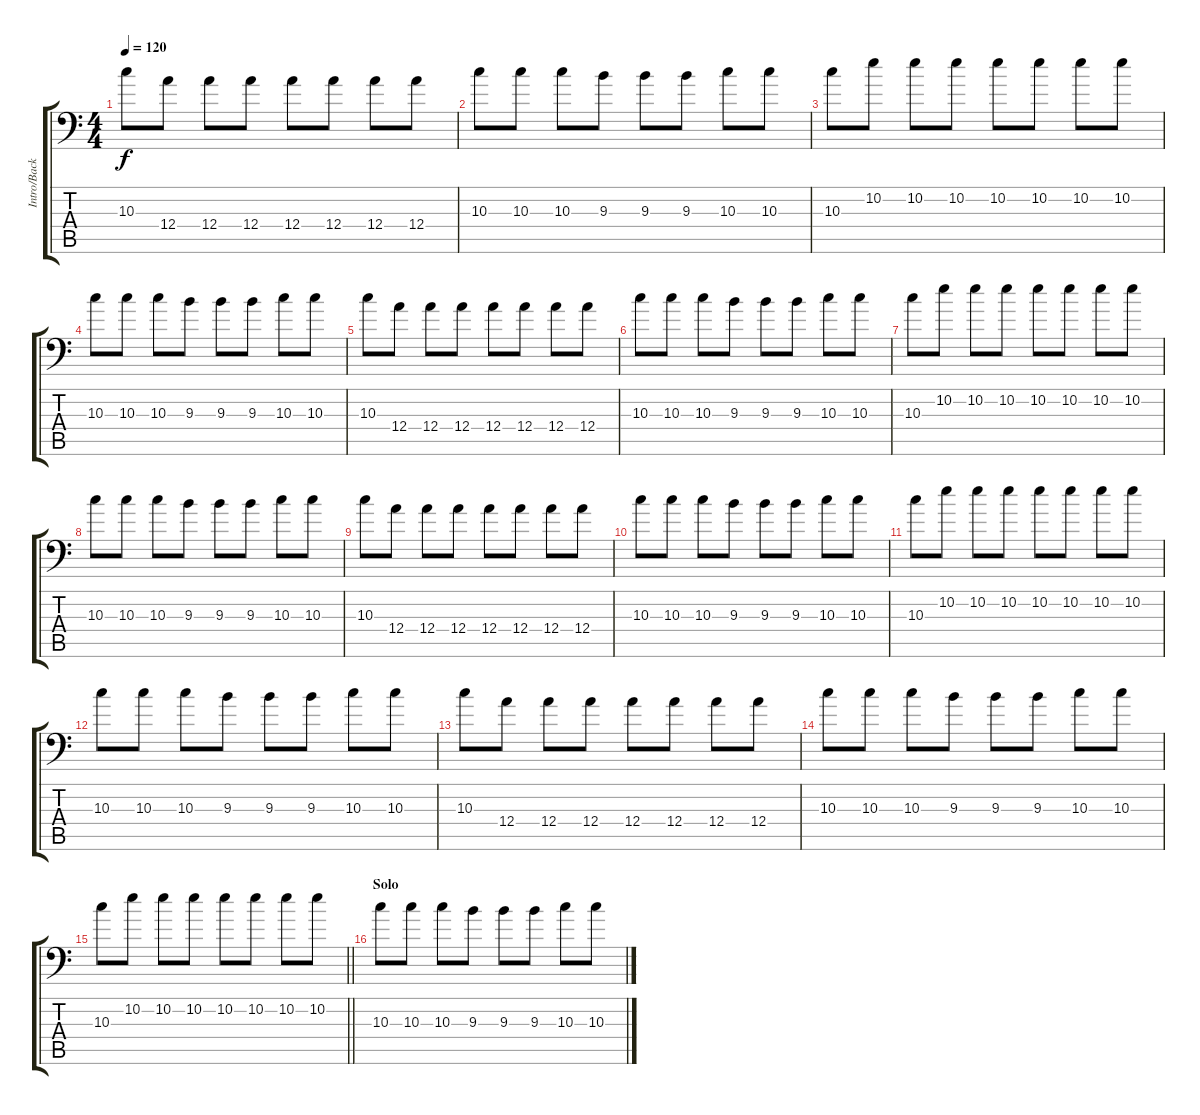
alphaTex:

\track ("Intro/Background Guitar 1" "Intro/Back") {instrument electricguitarjazz}
\staff {score tabs}
\tuning (B3 Gb3 D3 A2 E2 A1) {hide}
\ts (4 4)
\tempo 120
\clef f4
\ks c
10.3.8{dy f} 12.4.8 12.4.8 12.4.8 12.4.8 12.4.8 12.4.8 12.4.8 |
10.3.8 10.3.8 10.3.8 9.3.8 9.3.8 9.3.8 10.3.8 10.3.8 |
10.3.8 10.2.8 10.2.8 10.2.8 10.2.8 10.2.8 10.2.8 10.2.8 |
10.3.8 10.3.8 10.3.8 9.3.8 9.3.8 9.3.8 10.3.8 10.3.8 |
10.3.8 12.4.8 12.4.8 12.4.8 12.4.8 12.4.8 12.4.8 12.4.8 |
10.3.8 10.3.8 10.3.8 9.3.8 9.3.8 9.3.8 10.3.8 10.3.8 |
10.3.8 10.2.8 10.2.8 10.2.8 10.2.8 10.2.8 10.2.8 10.2.8 |
10.3.8 10.3.8 10.3.8 9.3.8 9.3.8 9.3.8 10.3.8 10.3.8 |
10.3.8 12.4.8 12.4.8 12.4.8 12.4.8 12.4.8 12.4.8 12.4.8 |
10.3.8 10.3.8 10.3.8 9.3.8 9.3.8 9.3.8 10.3.8 10.3.8 |
10.3.8 10.2.8 10.2.8 10.2.8 10.2.8 10.2.8 10.2.8 10.2.8 |
10.3.8 10.3.8 10.3.8 9.3.8 9.3.8 9.3.8 10.3.8 10.3.8 |
10.3.8 12.4.8 12.4.8 12.4.8 12.4.8 12.4.8 12.4.8 12.4.8 |
10.3.8 10.3.8 10.3.8 9.3.8 9.3.8 9.3.8 10.3.8 10.3.8 |
\barLineRight lightlight
10.3.8 10.2.8 10.2.8 10.2.8 10.2.8 10.2.8 10.2.8 10.2.8 |
\section ("" "Solo")
10.3.8{volume 8 instrument electricguitarjazz} 10.3.8 10.3.8 9.3.8 9.3.8 9.3.8 10.3.8 10.3.8
